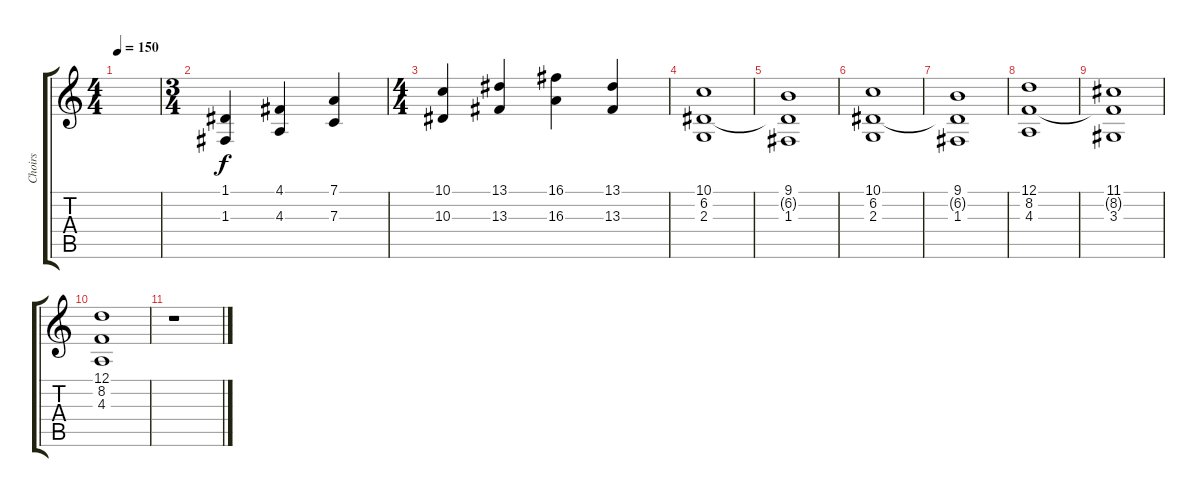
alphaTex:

\track ("Choirs" "Choirs") {instrument choiraahs}
\staff {score tabs}
\tuning (D4 A3 F3 C3 G2 C2) {hide}
\ts (4 4)
\tempo 150
\clef g2
\ks c
|
\ts (3 4)
(1.1 1.3).4 (4.1 4.3).4 (7.1 7.3).4 |
\ts (4 4)
(10.1 10.3).4 (13.1 13.3).4 (16.1 16.3).4 (13.1 13.3).4 |
(10.1 6.2 2.3).1 |
(9.1 6.2{t} 1.3).1 |
(10.1 6.2 2.3).1 |
(9.1 6.2{t} 1.3).1 |
(12.1 8.2 4.3).1 |
(11.1 8.2{t} 3.3).1 |
(12.1 8.2 4.3).1 |
r.1
